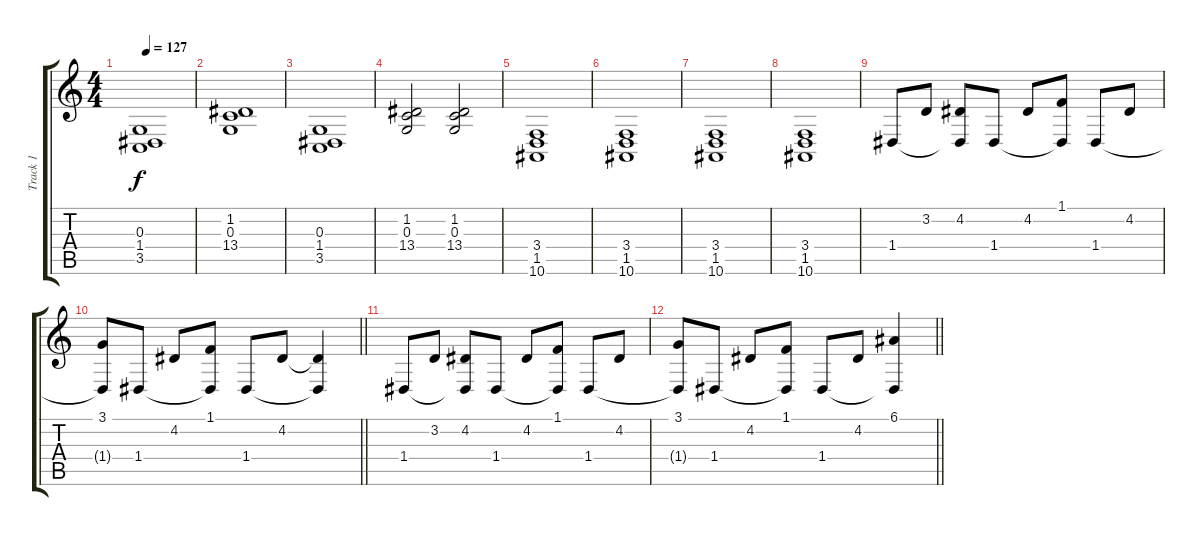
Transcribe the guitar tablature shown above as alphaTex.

\track ("Track 1" "Track 1") {instrument brightacousticpiano}
\staff {score tabs}
\tuning (E4 B3 G3 D3 A2 E2) {hide}
\ts (4 4)
\tempo 127
\clef g2
\ks c
(0.3 1.4 3.5).1{dy f} |
(1.2 0.3 13.4).1 |
(0.3 1.4 3.5).1 |
(1.2 0.3 13.4).2 (1.2 0.3 13.4).2 |
(3.4 1.5 10.6).1 |
(3.4 1.5 10.6).1 |
(3.4 1.5 10.6).1 |
(3.4 1.5 10.6).1 |
1.4.8 3.2.8 (4.2 1.4{t}).8 1.4.8 4.2.8 (1.1 1.4{t}).8 1.4.8 4.2.8 |
\barLineRight lightlight
(3.1 1.4{t}).8 1.4.8 4.2.8 (1.1 1.4{t}).8 1.4.8 4.2.8 (4.2{t} 1.4{t}).4 |
1.4.8 3.2.8 (4.2 1.4{t}).8 1.4.8 4.2.8 (1.1 1.4{t}).8 1.4.8 4.2.8 |
\barLineRight lightlight
(3.1 1.4{t}).8 1.4.8 4.2.8 (1.1 1.4{t}).8 1.4.8 4.2.8 (6.1 1.4{t}).4
